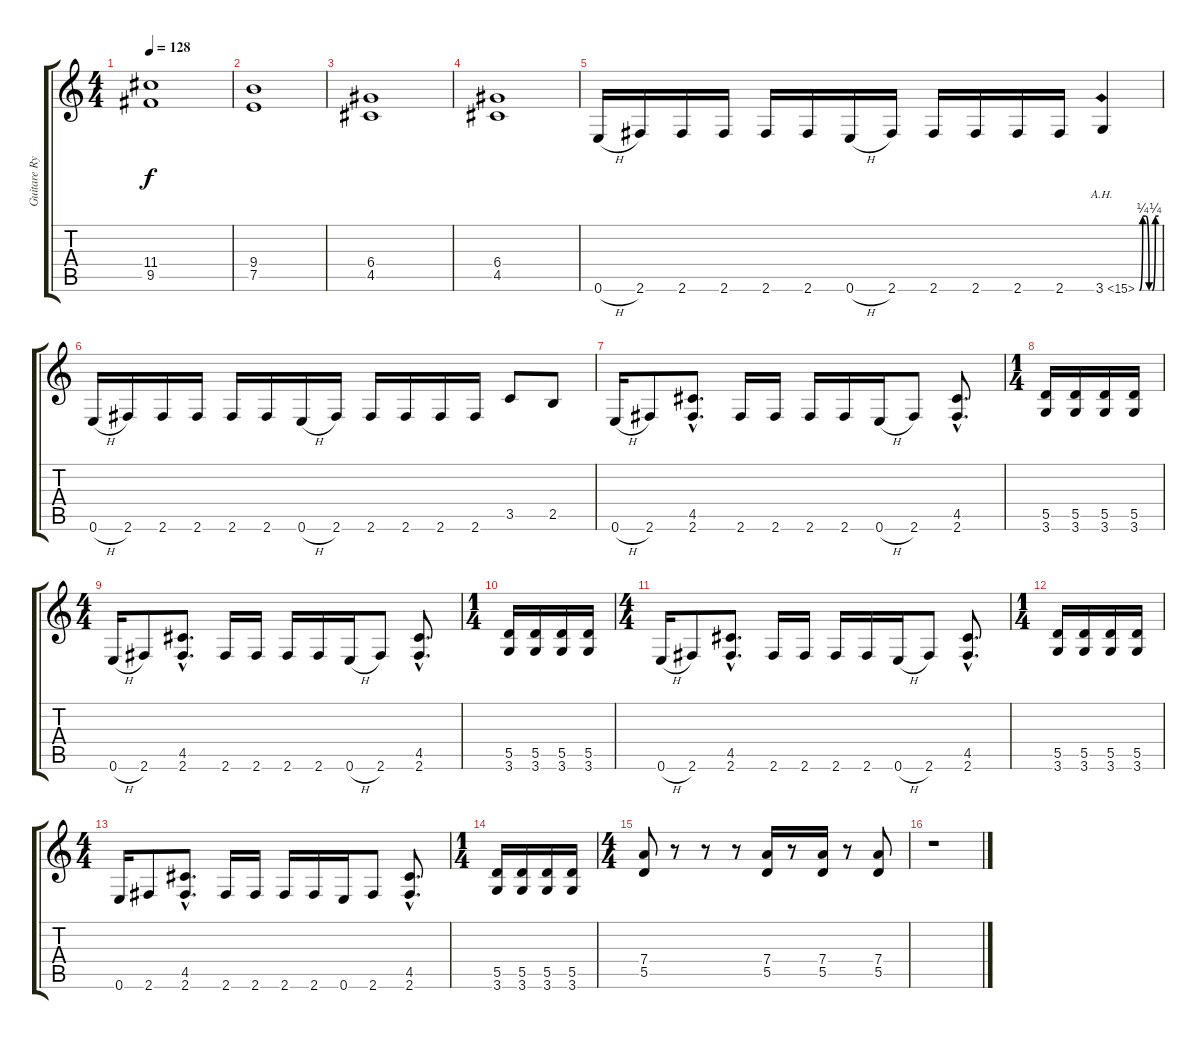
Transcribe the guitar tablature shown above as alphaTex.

\track ("Guitare Rythmique" "Guitare Ry") {instrument overdrivenguitar}
\staff {score tabs}
\tuning (E4 B3 G3 D3 A2 E2) {hide}
\ts (4 4)
\tempo 128
\clef g2
\ks c
(11.4 9.5).1{dy f} |
(9.4 7.5).1 |
(6.4 4.5).1 |
(6.4 4.5).1 |
0.6{h}.16 2.6.16 2.6.16 2.6.16 2.6.16 2.6.16 0.6{h}.16 2.6.16 2.6.16 2.6.16 2.6.16 2.6.16 3.6{be (custom 0 0 10 1 20 1 30 0 40 0 50 1 60 1) ah 12}.4 |
0.6{h}.16 2.6.16 2.6.16 2.6.16 2.6.16 2.6.16 0.6{h}.16 2.6.16 2.6.16 2.6.16 2.6.16 2.6.16 3.5.8 2.5.8 |
0.6{h}.16 2.6.8 (4.5{hac} 2.6{hac}).8{d} 2.6.16 2.6.16 2.6.16 2.6.16 0.6{h}.16 2.6.8 (4.5{hac} 2.6{hac}).8{d} |
\ts (1 4)
(5.5 3.6).16 (5.5 3.6).16 (5.5 3.6).16 (5.5 3.6).16 |
\ts (4 4)
0.6{h}.16 2.6.8 (4.5{hac} 2.6{hac}).8{d} 2.6.16 2.6.16 2.6.16 2.6.16 0.6{h}.16 2.6.8 (4.5{hac} 2.6{hac}).8{d} |
\ts (1 4)
(5.5 3.6).16 (5.5 3.6).16 (5.5 3.6).16 (5.5 3.6).16 |
\ts (4 4)
0.6{h}.16 2.6.8 (4.5{hac} 2.6{hac}).8{d} 2.6.16 2.6.16 2.6.16 2.6.16 0.6{h}.16 2.6.8 (4.5{hac} 2.6{hac}).8{d} |
\ts (1 4)
(5.5 3.6).16 (5.5 3.6).16 (5.5 3.6).16 (5.5 3.6).16 |
\ts (4 4)
0.6.16 2.6.8 (4.5{hac} 2.6{hac}).8{d} 2.6.16 2.6.16 2.6.16 2.6.16 0.6.16 2.6.8 (4.5{hac} 2.6{hac}).8{d} |
\ts (1 4)
(5.5 3.6).16 (5.5 3.6).16 (5.5 3.6).16 (5.5 3.6).16 |
\ts (4 4)
(7.4 5.5).8 r.8 r.8 r.8 (7.4 5.5).16 r.8 (7.4 5.5).16 r.8 (7.4 5.5).8 |
r.1
